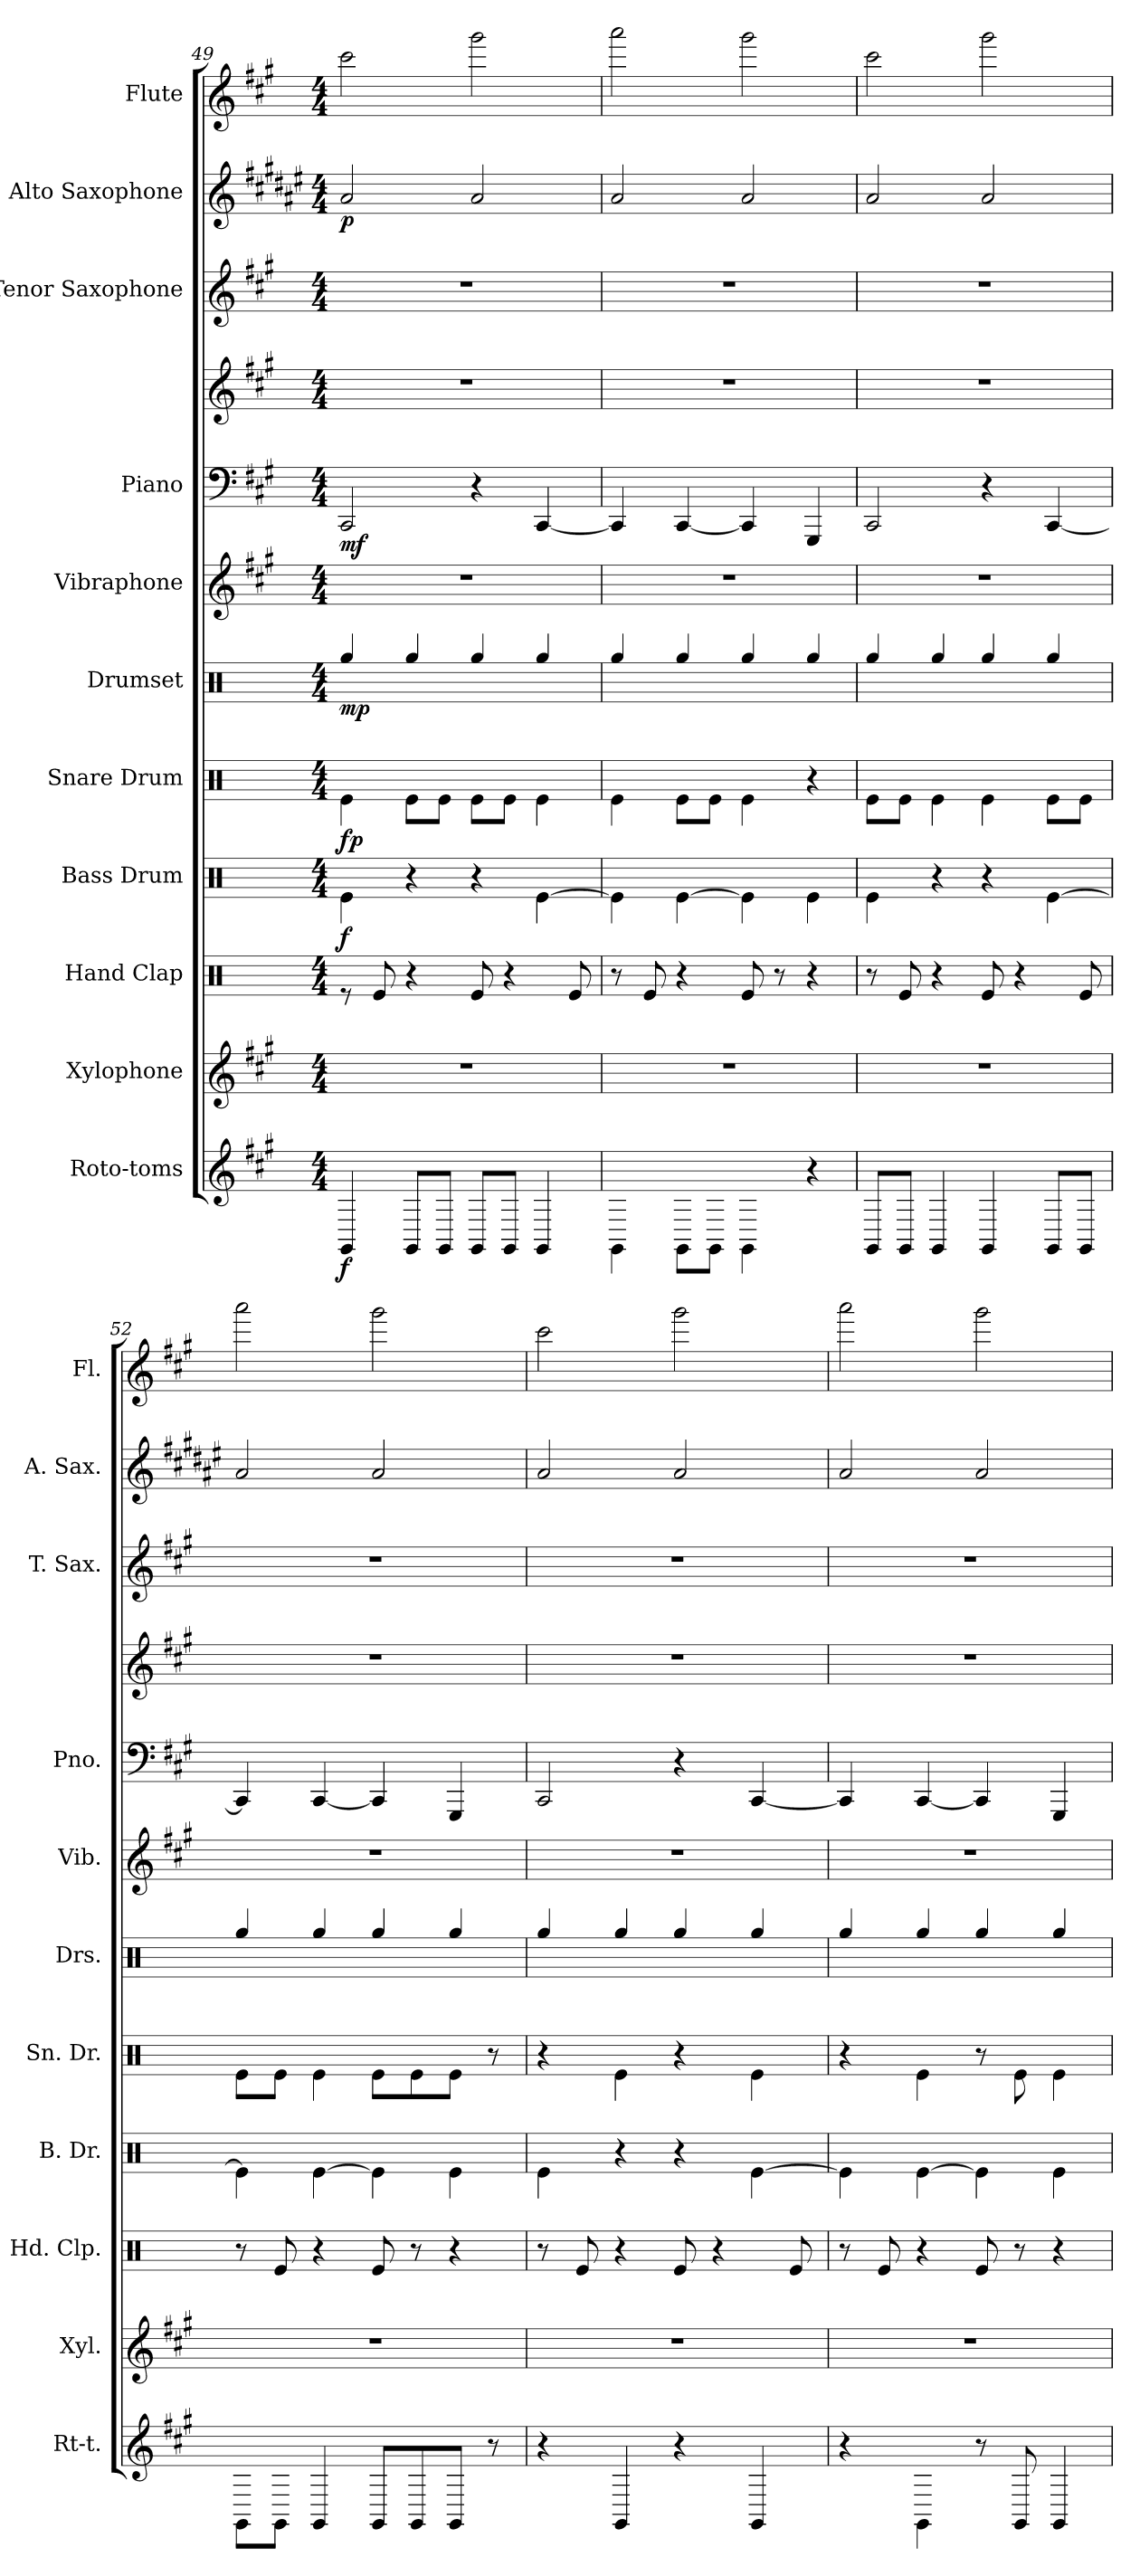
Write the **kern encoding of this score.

**kern	**dynam	**kern	**kern	**kern	**dynam	**kern	**dynam	**kern	**dynam	**kern	**kern	**kern	**dynam	**kern	**kern	**dynam	**kern
*part11	*part11	*part10	*part9	*part8	*part8	*part7	*part7	*part6	*part6	*part5	*part4	*part4	*part4	*part3	*part2	*part2	*part1
*staff12	*staff12	*staff11	*staff10	*staff9	*staff9	*staff8	*staff8	*staff7	*staff7	*staff6	*staff5	*staff4	*staff4/5	*staff3	*staff2	*staff2	*staff1
*I"Roto-toms	*	*I"Xylophone	*I"Hand Clap	*I"Bass Drum	*	*I"Snare Drum	*	*I"Drumset	*	*I"Vibraphone	*I"Piano	*	*	*I"Tenor Saxophone	*I"Alto Saxophone	*	*I"Flute
*I'Rt-t.	*	*I'Xyl.	*I'Hd. Clp.	*I'B. Dr.	*	*I'Sn. Dr.	*	*I'Drs.	*	*I'Vib.	*I'Pno.	*	*	*I'T. Sax.	*I'A. Sax.	*	*I'Fl.
!!LO:PB:g=z
*clefG2	*	*clefG2	*clefX	*clefX	*	*clefX	*	*clefX	*	*clefG2	*clefF4	*clefG2	*	*clefG2	*clefG2	*	*clefG2
*	*	*ITrd-7c-12	*	*	*	*	*	*	*	*	*	*	*	*ITrd8c14	*ITrd5c9	*	*
*k[f#c#g#]	*	*k[f#c#g#]	*k[]	*k[]	*	*k[]	*	*k[]	*	*k[f#c#g#]	*k[f#c#g#]	*k[f#c#g#]	*	*k[f#c#g#]	*k[f#c#g#]	*	*k[f#c#g#]
*M4/4	*	*M4/4	*M4/4	*M4/4	*	*M4/4	*	*M4/4	*	*M4/4	*M4/4	*M4/4	*	*M4/4	*M4/4	*	*M4/4
=49	=49	=49	=49	=49	=49	=49	=49	=49	=49	=49	=49	=49	=49	=49	=49	=49	=49
!	!LO:DY:b	!	!	!	!LO:DY:b	!	!LO:DY:b	!	!	!	!	!	!	!	!	!	!
!	!	!	!	!	!	!	!LO:DY:n=1:b	!	!LO:DY:b	!	!	!	!LO:DY:b=2	!	!	!LO:DY:b	!
4GG#/	f	1r	8re	4Re\	f	4Re\	f p	4Rgg/	mp	1r	2CC#/	1r	mf	1r	2c#/	p	2ccc#\
.	.	.	8Re/	.	.	.	.	.	.	.	.	.	.	.	.	.	.
8GG#/L	.	.	4r	4r	.	8Re\L	.	4Rgg/	.	.	.	.	.	.	.	.	.
8GG#/J	.	.	.	.	.	8Re\J	.	.	.	.	.	.	.	.	.	.	.
8GG#/L	.	.	8Re/	4r	.	8Re\L	.	4Rgg/	.	.	4r	.	.	.	2c#/	.	2ggg#\
8GG#/J	.	.	4r	.	.	8Re\J	.	.	.	.	.	.	.	.	.	.	.
4GG#/	.	.	.	[4Re\	.	4Re\	.	4Rgg/	.	.	[4CC#/	.	.	.	.	.	.
.	.	.	8Re/	.	.	.	.	.	.	.	.	.	.	.	.	.	.
=50	=50	=50	=50	=50	=50	=50	=50	=50	=50	=50	=50	=50	=50	=50	=50	=50	=50
4GG#\	.	1r	8r	4Re\]	.	4Re\	.	4Rgg/	.	1r	4CC#/]	1r	.	1r	2c#/	.	2aaa\
.	.	.	8Re/	.	.	.	.	.	.	.	.	.	.	.	.	.	.
8GG#\L	.	.	4r	[4Re\	.	8Re\L	.	4Rgg/	.	.	[4CC#/	.	.	.	.	.	.
8GG#\J	.	.	.	.	.	8Re\J	.	.	.	.	.	.	.	.	.	.	.
4GG#\	.	.	8Re/	4Re\]	.	4Re\	.	4Rgg/	.	.	4CC#/]	.	.	.	2c#/	.	2ggg#\
.	.	.	8r	.	.	.	.	.	.	.	.	.	.	.	.	.	.
4r	.	.	4r	4Re\	.	4r	.	4Rgg/	.	.	4GGG#/	.	.	.	.	.	.
=51	=51	=51	=51	=51	=51	=51	=51	=51	=51	=51	=51	=51	=51	=51	=51	=51	=51
8GG#/L	.	1r	8r	4Re\	.	8Re\L	.	4Rgg/	.	1r	2CC#/	1r	.	1r	2c#/	.	2ccc#\
8GG#/J	.	.	8Re/	.	.	8Re\J	.	.	.	.	.	.	.	.	.	.	.
4GG#/	.	.	4r	4r	.	4Re\	.	4Rgg/	.	.	.	.	.	.	.	.	.
4GG#/	.	.	8Re/	4r	.	4Re\	.	4Rgg/	.	.	4r	.	.	.	2c#/	.	2ggg#\
.	.	.	4r	.	.	.	.	.	.	.	.	.	.	.	.	.	.
8GG#/L	.	.	.	[4Re\	.	8Re\L	.	4Rgg/	.	.	[4CC#/	.	.	.	.	.	.
8GG#/J	.	.	8Re/	.	.	8Re\J	.	.	.	.	.	.	.	.	.	.	.
=52	=52	=52	=52	=52	=52	=52	=52	=52	=52	=52	=52	=52	=52	=52	=52	=52	=52
8GG#\L	.	1r	8r	4Re\]	.	8Re\L	.	4Rgg/	.	1r	4CC#/]	1r	.	1r	2c#/	.	2aaa\
8GG#\J	.	.	8Re/	.	.	8Re\J	.	.	.	.	.	.	.	.	.	.	.
4GG#/	.	.	4r	[4Re\	.	4Re\	.	4Rgg/	.	.	[4CC#/	.	.	.	.	.	.
8GG#/L	.	.	8Re/	4Re\]	.	8Re\L	.	4Rgg/	.	.	4CC#/]	.	.	.	2c#/	.	2ggg#\
8GG#/	.	.	8r	.	.	8Re\	.	.	.	.	.	.	.	.	.	.	.
8GG#/J	.	.	4r	4Re\	.	8Re\J	.	4Rgg/	.	.	4GGG#/	.	.	.	.	.	.
8r	.	.	.	.	.	8r	.	.	.	.	.	.	.	.	.	.	.
!!LO:PB:g=z
=53	=53	=53	=53	=53	=53	=53	=53	=53	=53	=53	=53	=53	=53	=53	=53	=53	=53
4r	.	1r	8r	4Re\	.	4r	.	4Rgg/	.	1r	2CC#/	1r	.	1r	2c#/	.	2ccc#\
.	.	.	8Re/	.	.	.	.	.	.	.	.	.	.	.	.	.	.
4GG#/	.	.	4r	4r	.	4Re\	.	4Rgg/	.	.	.	.	.	.	.	.	.
4r	.	.	8Re/	4r	.	4r	.	4Rgg/	.	.	4r	.	.	.	2c#/	.	2ggg#\
.	.	.	4r	.	.	.	.	.	.	.	.	.	.	.	.	.	.
4GG#/	.	.	.	[4Re\	.	4Re\	.	4Rgg/	.	.	[4CC#/	.	.	.	.	.	.
.	.	.	8Re/	.	.	.	.	.	.	.	.	.	.	.	.	.	.
=54	=54	=54	=54	=54	=54	=54	=54	=54	=54	=54	=54	=54	=54	=54	=54	=54	=54
4r	.	1r	8r	4Re\]	.	4r	.	4Rgg/	.	1r	4CC#/]	1r	.	1r	2c#/	.	2aaa\
.	.	.	8Re/	.	.	.	.	.	.	.	.	.	.	.	.	.	.
4GG#\	.	.	4r	[4Re\	.	4Re\	.	4Rgg/	.	.	[4CC#/	.	.	.	.	.	.
8r	.	.	8Re/	4Re\]	.	8r	.	4Rgg/	.	.	4CC#/]	.	.	.	2c#/	.	2ggg#\
8GG#/	.	.	8r	.	.	8Re\	.	.	.	.	.	.	.	.	.	.	.
4GG#/	.	.	4r	4Re\	.	4Re\	.	4Rgg/	.	.	4GGG#/	.	.	.	.	.	.
=	=	=	=	=	=	=	=	=	=	=	=	=	=	=	=	=	=
*-	*-	*-	*-	*-	*-	*-	*-	*-	*-	*-	*-	*-	*-	*-	*-	*-	*-
